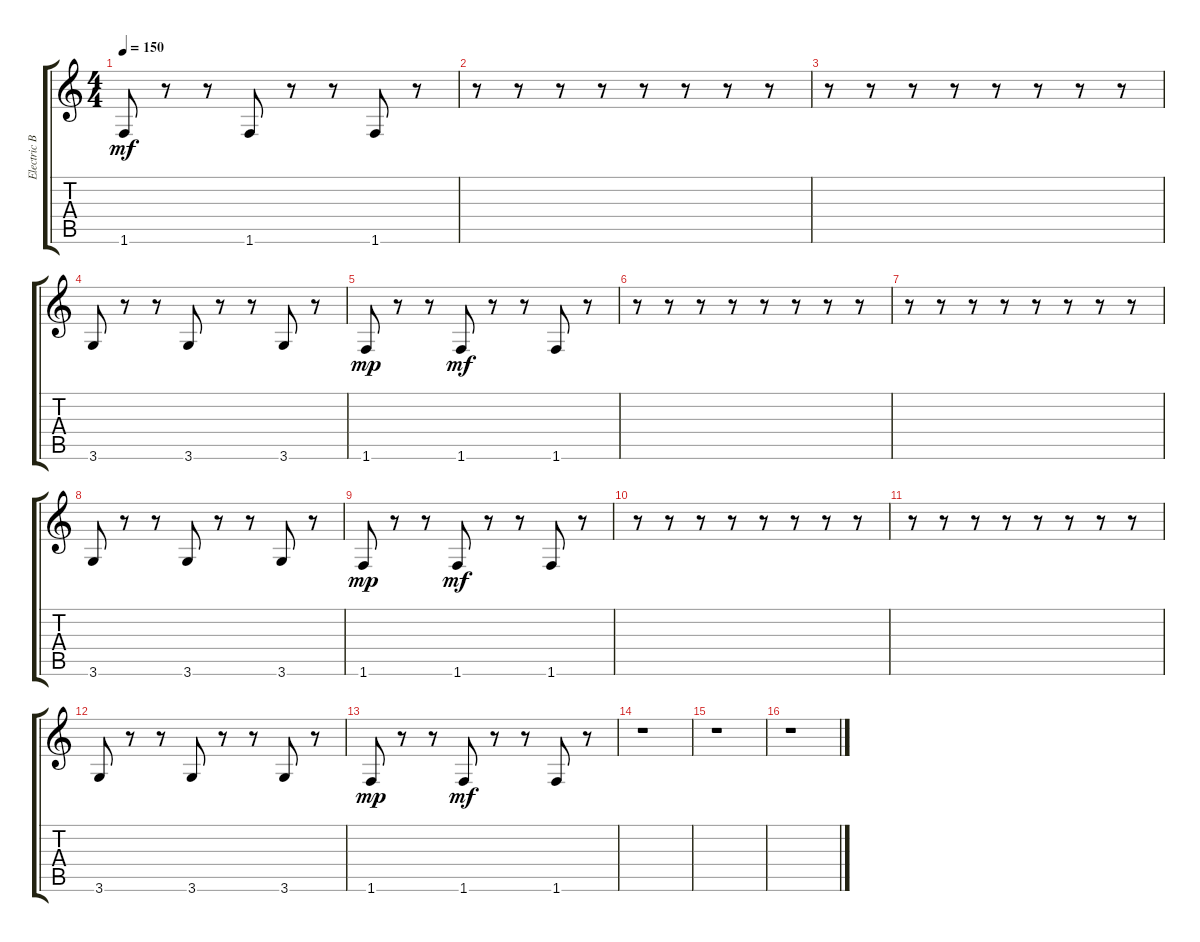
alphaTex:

\track ("Electric B" "Electric B") {instrument electricbassfinger}
\staff {score tabs}
\tuning (E4 B3 G3 D3 A2 E2) {hide}
\ts (4 4)
\tempo 150
\clef g2
\ks c
1.6.8{dy mf} r.8 r.8 1.6.8 r.8 r.8 1.6.8 r.8 |
r.8{volume 11} r.8 r.8 r.8 r.8 r.8 r.8 r.8 |
r.8 r.8 r.8 r.8 r.8 r.8 r.8 r.8 |
3.6.8 r.8 r.8 3.6.8 r.8 r.8 3.6.8 r.8 |
1.6.8{dy mp} r.8 r.8 1.6.8{dy mf} r.8 r.8 1.6.8 r.8 |
r.8{volume 11} r.8 r.8 r.8 r.8 r.8 r.8 r.8 |
r.8 r.8 r.8 r.8 r.8 r.8 r.8 r.8 |
3.6.8 r.8 r.8 3.6.8 r.8 r.8 3.6.8 r.8 |
1.6.8{dy mp} r.8 r.8 1.6.8{dy mf} r.8 r.8 1.6.8 r.8 |
r.8 r.8 r.8 r.8 r.8 r.8 r.8 r.8 |
r.8 r.8 r.8 r.8 r.8 r.8 r.8 r.8 |
3.6.8{volume 11} r.8 r.8 3.6.8 r.8 r.8 3.6.8 r.8 |
1.6.8{dy mp} r.8 r.8 1.6.8{dy mf} r.8 r.8 1.6.8 r.8 |
r.1{volume 11} |
r.1 |
r.1
